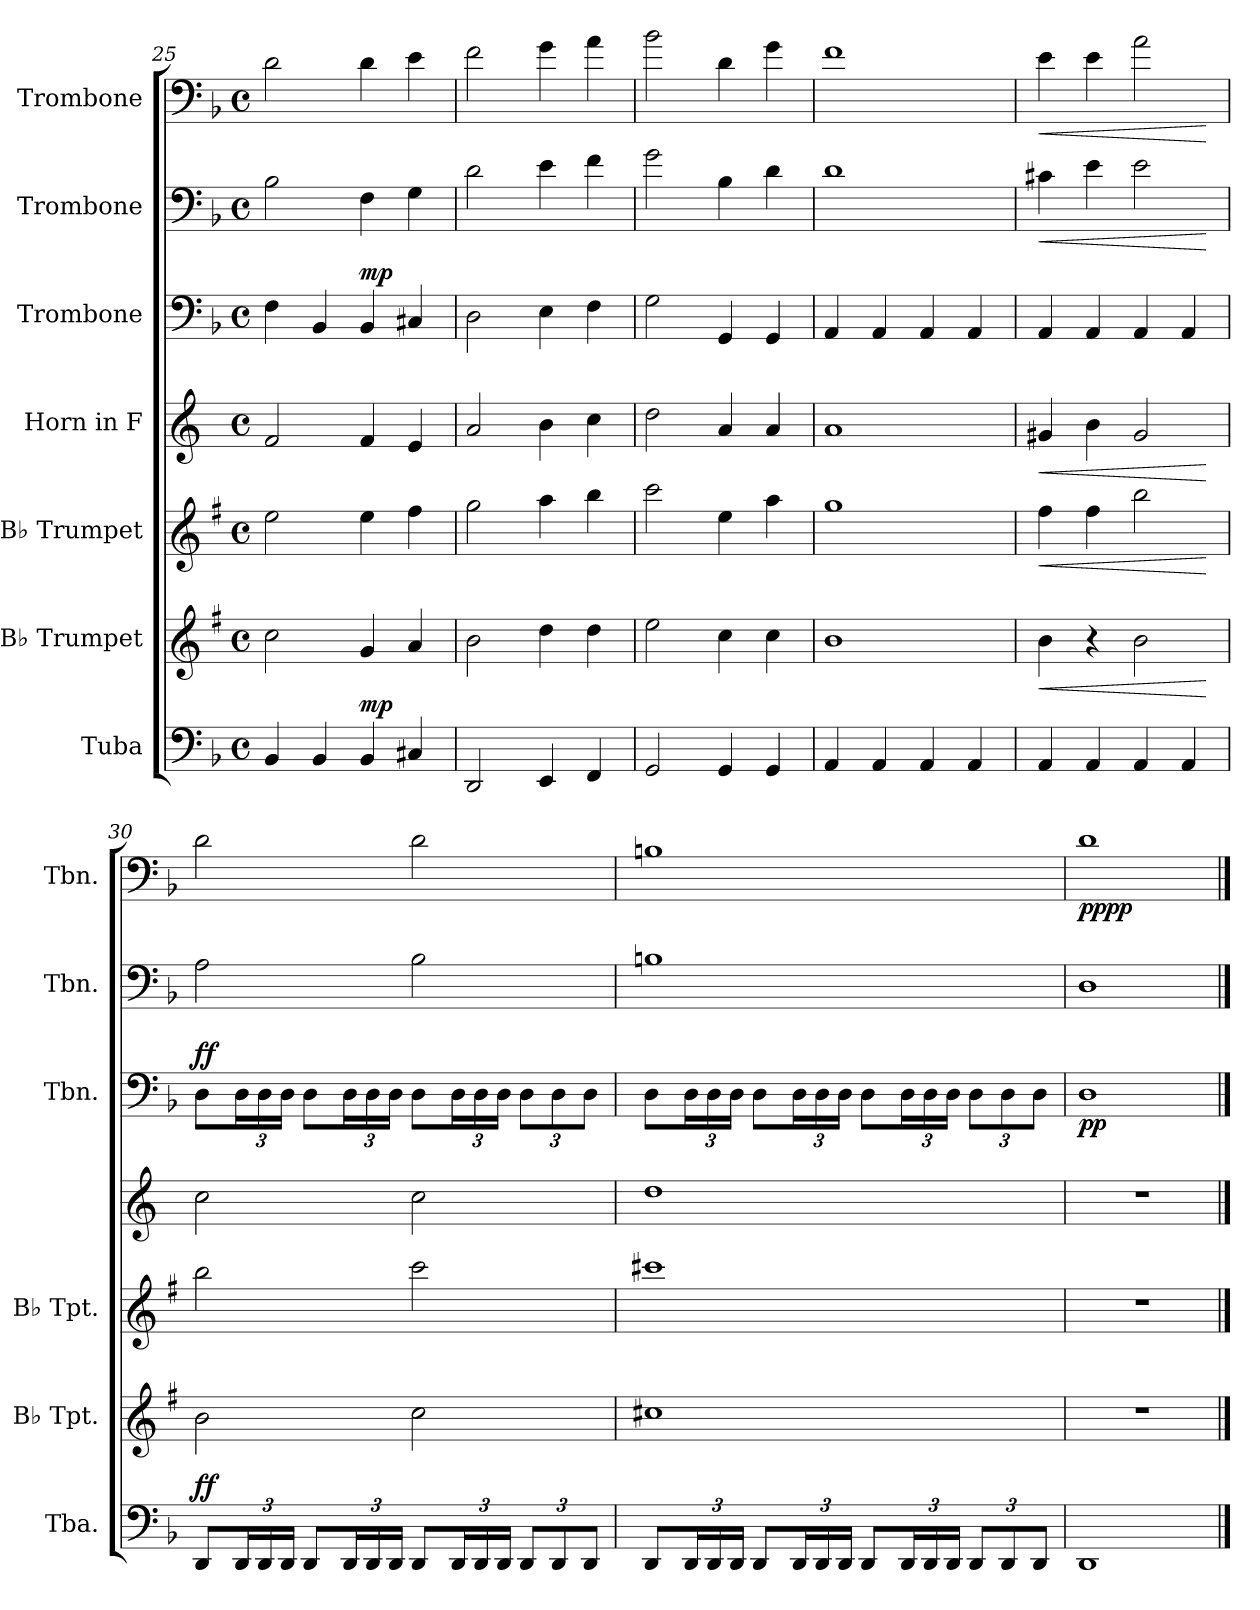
**kern	**dynam	**kern	**dynam	**kern	**dynam	**kern	**dynam	**kern	**dynam	**kern	**dynam	**kern	**dynam
*part7	*part7	*part6	*part6	*part5	*part5	*part4	*part4	*part3	*part3	*part2	*part2	*part1	*part1
*staff7	*staff7	*staff6	*staff6	*staff5	*staff5	*staff4	*staff4	*staff3	*staff3	*staff2	*staff2	*staff1	*staff1
*I"Tuba	*	*I"B♭ Trumpet	*	*I"B♭ Trumpet	*	*I"Horn in F	*	*I"Trombone	*	*I"Trombone	*	*I"Trombone	*
*I'Tba.	*	*I'B♭ Tpt.	*	*I'B♭ Tpt.	*	*	*	*I'Tbn.	*	*I'Tbn.	*	*I'Tbn.	*
*clefF4	*	*clefG2	*	*clefG2	*	*clefG2	*	*clefF4	*	*clefF4	*	*clefF4	*
*	*	*ITrd1c2	*	*ITrd1c2	*	*ITrd4c7	*	*	*	*	*	*	*
*k[b-]	*	*k[b-]	*	*k[b-]	*	*k[b-]	*	*k[b-]	*	*k[b-]	*	*k[b-]	*
*M4/4	*	*M4/4	*	*M4/4	*	*M4/4	*	*M4/4	*	*M4/4	*	*M4/4	*
*met(c)	*	*met(c)	*	*met(c)	*	*met(c)	*	*met(c)	*	*met(c)	*	*met(c)	*
=25	=25	=25	=25	=25	=25	=25	=25	=25	=25	=25	=25	=25	=25
4BB-/	.	2b-\	.	2dd\	.	2B-/	.	4F\	.	2B-\	.	2d\	.
4BB-/	.	.	.	.	.	.	.	4BB-/	.	.	.	.	.
!	!LO:DY:a	!	!	!	!	!	!	!	!LO:DY:a	!	!	!	!
4BB-/	mp	4f/	.	4dd\	.	4B-/	.	4BB-/	mp	4F\	.	4d\	.
4C#X/	.	4g/	.	4ee\	.	4A/	.	4C#X/	.	4G\	.	4e\	.
=26	=26	=26	=26	=26	=26	=26	=26	=26	=26	=26	=26	=26	=26
2DD/	.	2a\	.	2ff\	.	2d/	.	2D\	.	2d\	.	2f\	.
4EE/	.	4cc\	.	4gg\	.	4e\	.	4E\	.	4e\	.	4g\	.
4FF/	.	4cc\	.	4aa\	.	4f\	.	4F\	.	4f\	.	4a\	.
=27	=27	=27	=27	=27	=27	=27	=27	=27	=27	=27	=27	=27	=27
2GG/	.	2dd\	.	2bb-\	.	2g\	.	2G\	.	2g\	.	2b-\	.
4GG/	.	4b-\	.	4dd\	.	4d/	.	4GG/	.	4B-\	.	4d\	.
4GG/	.	4b-\	.	4gg\	.	4d/	.	4GG/	.	4d\	.	4g\	.
!!LO:PB:g=z
=28	=28	=28	=28	=28	=28	=28	=28	=28	=28	=28	=28	=28	=28
4AA/	.	1a	.	1ff	.	1d	.	4AA/	.	1d	.	1f	.
4AA/	.	.	.	.	.	.	.	4AA/	.	.	.	.	.
4AA/	.	.	.	.	.	.	.	4AA/	.	.	.	.	.
4AA/	.	.	.	.	.	.	.	4AA/	.	.	.	.	.
=29	=29	=29	=29	=29	=29	=29	=29	=29	=29	=29	=29	=29	=29
!	!	!	!LO:HP:b	!	!LO:HP:b	!	!LO:HP:b	!	!	!	!LO:HP:b	!	!LO:HP:b
4AA/	.	4a\	<	4ee\	<	4c#X/	<	4AA/	.	4c#X\	<	4e\	<
4AA/	.	4r	.	4ee\	.	4e\	.	4AA/	.	4e\	.	4e\	.
4AA/	.	2a\	.	2aa\	.	2c#/	.	4AA/	.	2e\	.	2a\	.
4AA/	.	.	.	.	.	.	.	4AA/	.	.	.	.	.
.	.	.	[	.	[	.	[	.	.	.	[	.	[
=30	=30	=30	=30	=30	=30	=30	=30	=30	=30	=30	=30	=30	=30
!	!LO:DY:a	!	!	!	!	!	!	!	!LO:DY:a	!	!	!	!
8DD/L	ff	2a\	.	2aa\	.	2f\	.	8D\L	ff	2A\	.	2d\	.
*Xbrackettup	*	*	*	*	*	*	*	*Xbrackettup	*	*	*	*	*
24DD/L	.	.	.	.	.	.	.	24D\L	.	.	.	.	.
24DD/	.	.	.	.	.	.	.	24D\	.	.	.	.	.
24DD/JJ	.	.	.	.	.	.	.	24D\JJ	.	.	.	.	.
8DD/L	.	.	.	.	.	.	.	8D\L	.	.	.	.	.
24DD/L	.	.	.	.	.	.	.	24D\L	.	.	.	.	.
24DD/	.	.	.	.	.	.	.	24D\	.	.	.	.	.
24DD/JJ	.	.	.	.	.	.	.	24D\JJ	.	.	.	.	.
8DD/L	.	2b-\	.	2bb-\	.	2f\	.	8D\L	.	2B-\	.	2d\	.
24DD/L	.	.	.	.	.	.	.	24D\L	.	.	.	.	.
24DD/	.	.	.	.	.	.	.	24D\	.	.	.	.	.
24DD/JJ	.	.	.	.	.	.	.	24D\JJ	.	.	.	.	.
12DD/L	.	.	.	.	.	.	.	12D\L	.	.	.	.	.
12DD/	.	.	.	.	.	.	.	12D\	.	.	.	.	.
12DD/J	.	.	.	.	.	.	.	12D\J	.	.	.	.	.
!!LO:PB:g=z
=31	=31	=31	=31	=31	=31	=31	=31	=31	=31	=31	=31	=31	=31
8DD/L	.	1bn	.	1bbn	.	1g	.	8D\L	.	1Bn	.	1Bn	.
24DD/L	.	.	.	.	.	.	.	24D\L	.	.	.	.	.
24DD/	.	.	.	.	.	.	.	24D\	.	.	.	.	.
24DD/JJ	.	.	.	.	.	.	.	24D\JJ	.	.	.	.	.
8DD/L	.	.	.	.	.	.	.	8D\L	.	.	.	.	.
24DD/L	.	.	.	.	.	.	.	24D\L	.	.	.	.	.
24DD/	.	.	.	.	.	.	.	24D\	.	.	.	.	.
24DD/JJ	.	.	.	.	.	.	.	24D\JJ	.	.	.	.	.
8DD/L	.	.	.	.	.	.	.	8D\L	.	.	.	.	.
24DD/L	.	.	.	.	.	.	.	24D\L	.	.	.	.	.
24DD/	.	.	.	.	.	.	.	24D\	.	.	.	.	.
24DD/JJ	.	.	.	.	.	.	.	24D\JJ	.	.	.	.	.
12DD/L	.	.	.	.	.	.	.	12D\L	.	.	.	.	.
12DD/	.	.	.	.	.	.	.	12D\	.	.	.	.	.
12DD/J	.	.	.	.	.	.	.	12D\J	.	.	.	.	.
=32	=32	=32	=32	=32	=32	=32	=32	=32	=32	=32	=32	=32	=32
!	!	!	!	!	!	!	!	!	!LO:DY:b	!	!	!	!LO:DY:b
!	!	!	!	!	!	!	!	!	!	!	!	!	!LO:DY:n=1:b
1DD	.	1r	.	1r	.	1r	.	1D	pp	1D	.	1d	pp pp
==	==	==	==	==	==	==	==	==	==	==	==	==	==
*-	*-	*-	*-	*-	*-	*-	*-	*-	*-	*-	*-	*-	*-
